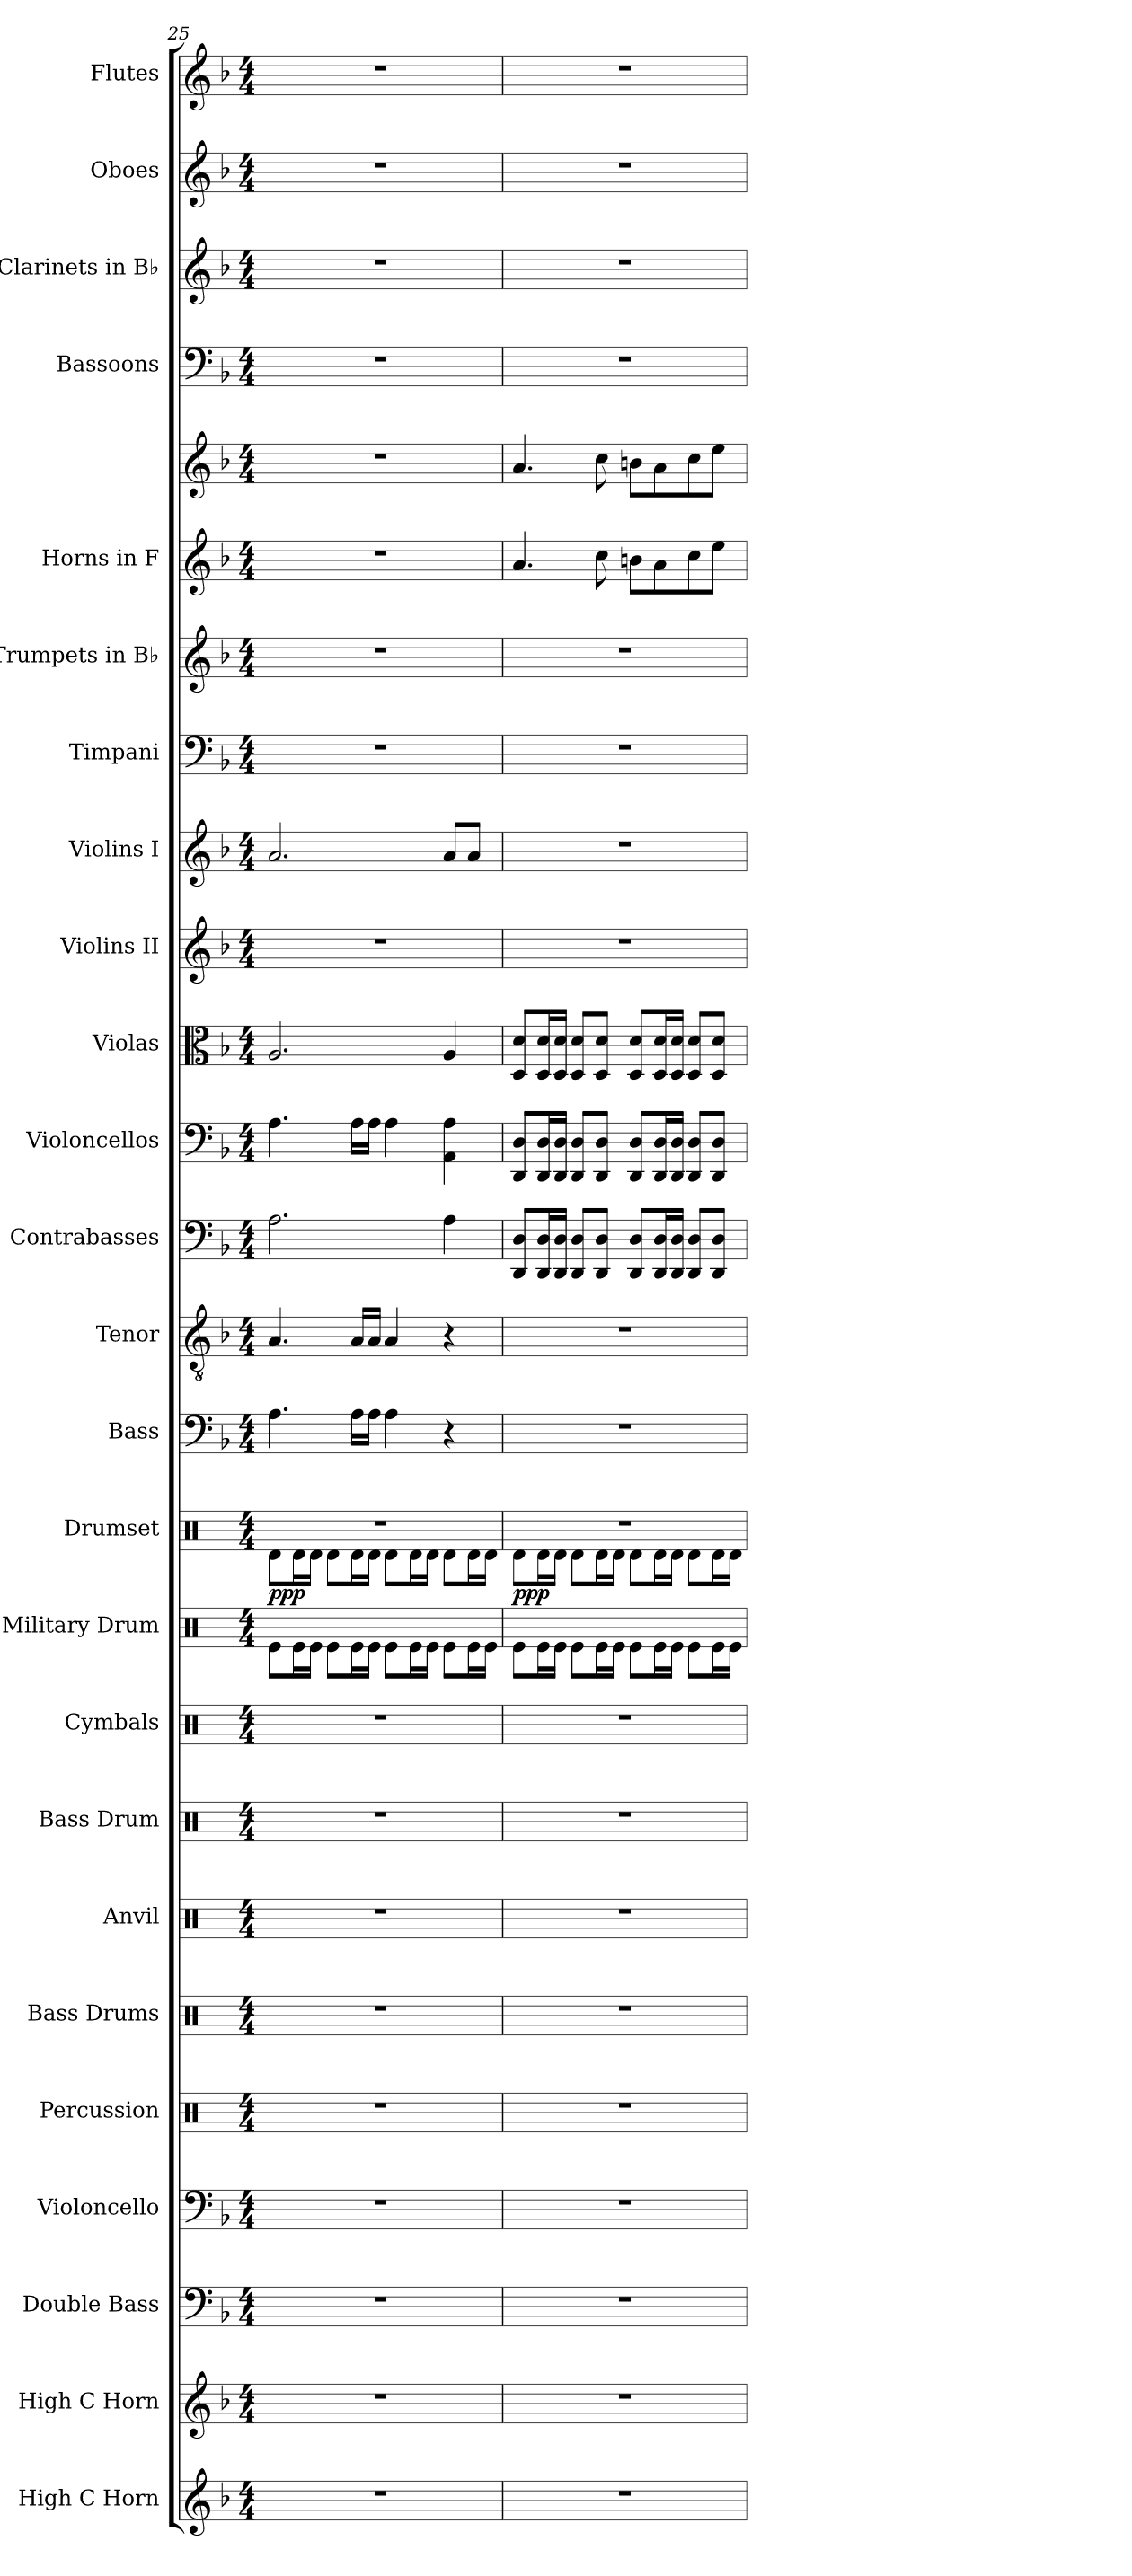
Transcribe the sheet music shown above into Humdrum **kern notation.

**kern	**kern	**kern	**kern	**kern	**kern	**kern	**kern	**kern	**kern	**kern	**dynam	**kern	**kern	**kern	**kern	**kern	**kern	**kern	**kern	**kern	**kern	**kern	**kern	**kern	**kern	**kern
*part25	*part24	*part23	*part22	*part21	*part20	*part19	*part18	*part17	*part16	*part15	*part15	*part14	*part13	*part12	*part11	*part10	*part9	*part8	*part7	*part6	*part5	*part5	*part4	*part3	*part2	*part1
*staff26	*staff25	*staff24	*staff23	*staff22	*staff21	*staff20	*staff19	*staff18	*staff17	*staff16	*staff16	*staff15	*staff14	*staff13	*staff12	*staff11	*staff10	*staff9	*staff8	*staff7	*staff6	*staff5	*staff4	*staff3	*staff2	*staff1
*I"High C Horn	*I"High C Horn	*I"Double Bass	*I"Violoncello	*I"Percussion	*I"Bass Drums	*I"Anvil	*I"Bass Drum	*I"Cymbals	*I"Military Drum	*I"Drumset	*	*I"Bass	*I"Tenor	*I"Contrabasses	*I"Violoncellos	*I"Violas	*I"Violins II	*I"Violins I	*I"Timpani	*I"Trumpets in B♭	*I"Horns in F	*	*I"Bassoons	*I"Clarinets in B♭	*I"Oboes	*I"Flutes
*I'H. C Hn.	*I'H. C Hn.	*I'Db.	*I'Vc.	*I'Perc.	*I'B.D.	*I'Anv.	*I'B. Dr.	*I'Cym.	*I'Mil. Dr.	*I'Drs.	*	*I'B.	*I'T.	*I'Cb.	*I'Vc.	*I'Vla.	*I'Vln. II	*I'Vln. I	*I'Timp.	*	*	*	*I'Bsn.	*	*I'Ob.	*I'Fl.
!!LO:PB:g=z
*clefG2	*clefG2	*clefF4	*clefF4	*clefX	*clefX	*clefX	*clefX	*clefX	*clefX	*clefX	*	*clefF4	*clefGv2	*clefF4	*clefF4	*clefC3	*clefG2	*clefG2	*clefF4	*clefG2	*clefG2	*clefG2	*clefF4	*clefG2	*clefG2	*clefG2
*ITrd7c12	*ITrd7c12	*ITrd7c12	*	*	*	*	*	*	*	*	*	*	*	*ITrd7c12	*	*	*	*	*	*ITrd1c2	*ITrd4c7	*ITrd4c7	*	*ITrd1c2	*	*
*k[b-]	*k[b-]	*k[b-]	*k[b-]	*k[]	*k[]	*k[]	*k[]	*k[]	*k[]	*k[]	*	*k[b-]	*k[b-]	*k[b-]	*k[b-]	*k[b-]	*k[b-]	*k[b-]	*k[b-]	*k[b-e-a-]	*k[b-e-]	*k[b-e-]	*k[b-]	*k[b-e-a-]	*k[b-]	*k[b-]
*M4/4	*M4/4	*M4/4	*M4/4	*M4/4	*M4/4	*M4/4	*M4/4	*M4/4	*M4/4	*M4/4	*	*M4/4	*M4/4	*M4/4	*M4/4	*M4/4	*M4/4	*M4/4	*M4/4	*M4/4	*M4/4	*M4/4	*M4/4	*M4/4	*M4/4	*M4/4
=25	=25	=25	=25	=25	=25	=25	=25	=25	=25	=25	=25	=25	=25	=25	=25	=25	=25	=25	=25	=25	=25	=25	=25	=25	=25	=25
*	*	*	*	*	*	*	*	*	*	*^	*	*	*	*	*	*	*	*	*	*	*	*	*	*	*	*
!	!	!	!	!	!	!	!	!	!	!	!	!LO:DY:b	!	!	!	!	!	!	!	!	!	!	!	!	!	!	!
1r	1r	1r	1r	1r	1r	1r	1r	1r	8Re\L	1r	8Rd\L	ppp	4.A\	4.A/	2.AA\	4.A\	2.A/	1r	2.a/	1r	1r	1r	1r	1r	1r	1r	1r
.	.	.	.	.	.	.	.	.	16Re\L	.	16Rd\L	.	.	.	.	.	.	.	.	.	.	.	.	.	.	.	.
.	.	.	.	.	.	.	.	.	16Re\JJ	.	16Rd\JJ	.	.	.	.	.	.	.	.	.	.	.	.	.	.	.	.
.	.	.	.	.	.	.	.	.	8Re\L	.	8Rd\L	.	.	.	.	.	.	.	.	.	.	.	.	.	.	.	.
.	.	.	.	.	.	.	.	.	16Re\L	.	16Rd\L	.	16A\LL	16A/LL	.	16A\LL	.	.	.	.	.	.	.	.	.	.	.
.	.	.	.	.	.	.	.	.	16Re\JJ	.	16Rd\JJ	.	16A\JJ	16A/JJ	.	16A\JJ	.	.	.	.	.	.	.	.	.	.	.
.	.	.	.	.	.	.	.	.	8Re\L	.	8Rd\L	.	4A\	4A/	.	4A\	.	.	.	.	.	.	.	.	.	.	.
.	.	.	.	.	.	.	.	.	16Re\L	.	16Rd\L	.	.	.	.	.	.	.	.	.	.	.	.	.	.	.	.
.	.	.	.	.	.	.	.	.	16Re\JJ	.	16Rd\JJ	.	.	.	.	.	.	.	.	.	.	.	.	.	.	.	.
.	.	.	.	.	.	.	.	.	8Re\L	.	8Rd\L	.	4r	4r	4AA\	4AA\ 4A\	4A/	.	8a/L	.	.	.	.	.	.	.	.
.	.	.	.	.	.	.	.	.	16Re\L	.	16Rd\L	.	.	.	.	.	.	.	8a/J	.	.	.	.	.	.	.	.
.	.	.	.	.	.	.	.	.	16Re\JJ	.	16Rd\JJ	.	.	.	.	.	.	.	.	.	.	.	.	.	.	.	.
=26	=26	=26	=26	=26	=26	=26	=26	=26	=26	=26	=26	=26	=26	=26	=26	=26	=26	=26	=26	=26	=26	=26	=26	=26	=26	=26	=26
!	!	!	!	!	!	!	!	!	!	!	!	!LO:DY:b	!	!	!	!	!	!	!	!	!	!	!	!	!	!	!
1r	1r	1r	1r	1r	1r	1r	1r	1r	8Re\L	1r	8Rd\L	ppp	1r	1r	8DDD/ 8DD/L	8DD/ 8D/L	8D/ 8d/L	1r	1r	1r	1r	4.d/	4.d/	1r	1r	1r	1r
.	.	.	.	.	.	.	.	.	16Re\L	.	16Rd\L	.	.	.	16DDD/ 16DD/L	16DD/ 16D/L	16D/ 16d/L	.	.	.	.	.	.	.	.	.	.
.	.	.	.	.	.	.	.	.	16Re\JJ	.	16Rd\JJ	.	.	.	16DDD/ 16DD/JJ	16DD/ 16D/JJ	16D/ 16d/JJ	.	.	.	.	.	.	.	.	.	.
.	.	.	.	.	.	.	.	.	8Re\L	.	8Rd\L	.	.	.	8DDD/ 8DD/L	8DD/ 8D/L	8D/ 8d/L	.	.	.	.	.	.	.	.	.	.
.	.	.	.	.	.	.	.	.	16Re\L	.	16Rd\L	.	.	.	8DDD/ 8DD/J	8DD/ 8D/J	8D/ 8d/J	.	.	.	.	8f\	8f\	.	.	.	.
.	.	.	.	.	.	.	.	.	16Re\JJ	.	16Rd\JJ	.	.	.	.	.	.	.	.	.	.	.	.	.	.	.	.
.	.	.	.	.	.	.	.	.	8Re\L	.	8Rd\L	.	.	.	8DDD/ 8DD/L	8DD/ 8D/L	8D/ 8d/L	.	.	.	.	8en\L	8en\L	.	.	.	.
.	.	.	.	.	.	.	.	.	16Re\L	.	16Rd\L	.	.	.	16DDD/ 16DD/L	16DD/ 16D/L	16D/ 16d/L	.	.	.	.	8d\	8d\	.	.	.	.
.	.	.	.	.	.	.	.	.	16Re\JJ	.	16Rd\JJ	.	.	.	16DDD/ 16DD/JJ	16DD/ 16D/JJ	16D/ 16d/JJ	.	.	.	.	.	.	.	.	.	.
.	.	.	.	.	.	.	.	.	8Re\L	.	8Rd\L	.	.	.	8DDD/ 8DD/L	8DD/ 8D/L	8D/ 8d/L	.	.	.	.	8f\	8f\	.	.	.	.
.	.	.	.	.	.	.	.	.	16Re\L	.	16Rd\L	.	.	.	8DDD/ 8DD/J	8DD/ 8D/J	8D/ 8d/J	.	.	.	.	8a\J	8a\J	.	.	.	.
.	.	.	.	.	.	.	.	.	16Re\JJ	.	16Rd\JJ	.	.	.	.	.	.	.	.	.	.	.	.	.	.	.	.
*	*	*	*	*	*	*	*	*	*	*v	*v	*	*	*	*	*	*	*	*	*	*	*	*	*	*	*	*
=	=	=	=	=	=	=	=	=	=	=	=	=	=	=	=	=	=	=	=	=	=	=	=	=	=	=
*-	*-	*-	*-	*-	*-	*-	*-	*-	*-	*-	*-	*-	*-	*-	*-	*-	*-	*-	*-	*-	*-	*-	*-	*-	*-	*-
